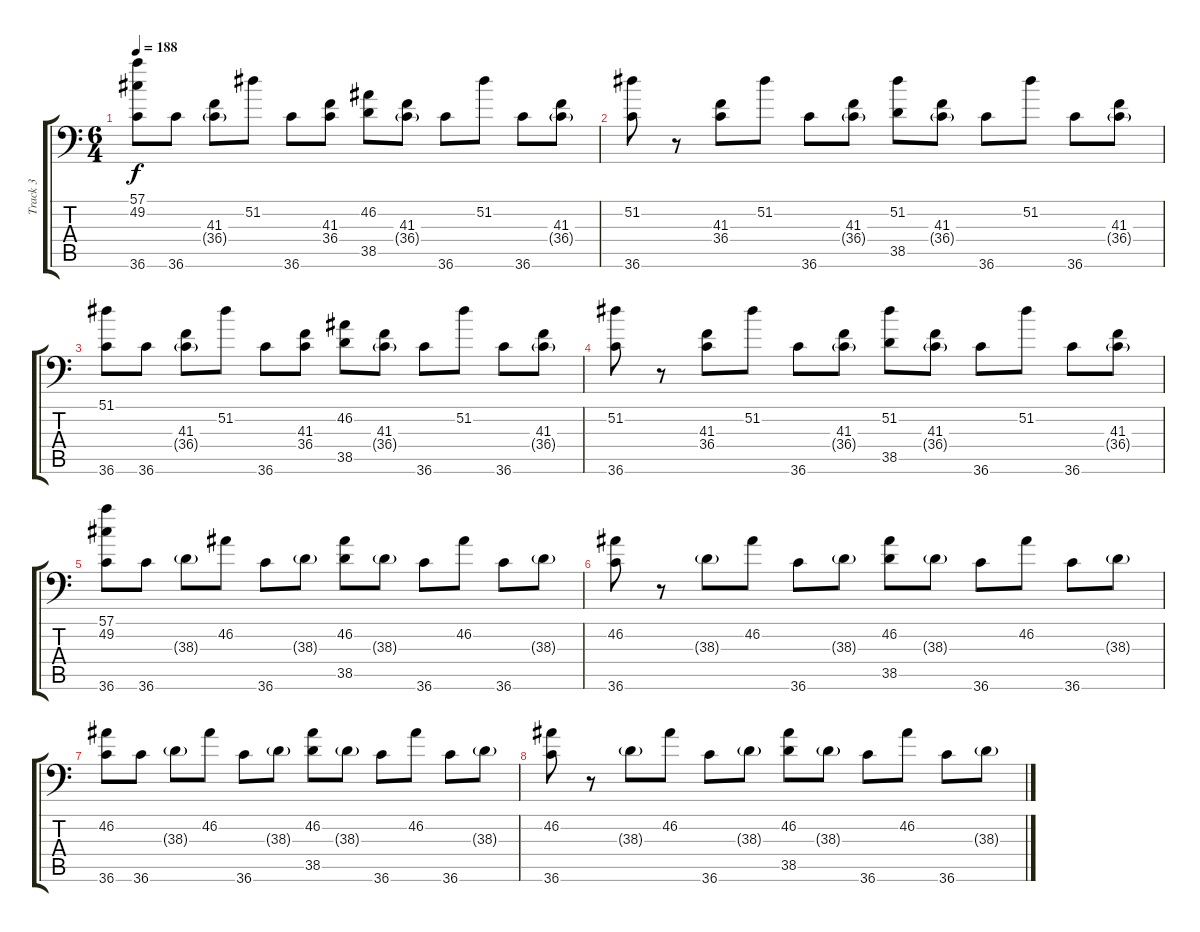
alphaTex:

\track ("Track 3" "Track 3") {instrument acousticgrandpiano}
\staff {score tabs}
\tuning (C-1 C-1 C-1 C-1 C-1 C-1) {hide}
\ts (6 4)
\tempo 188
\clef f4
\ks c
(57.1 49.2 36.6).8{dy f} 36.6.8 (41.3 36.4{g}).8 51.2.8 36.6.8 (41.3 36.4).8 (46.2 38.5).8 (41.3 36.4{g}).8 36.6.8 51.2.8 36.6.8 (41.3 36.4{g}).8 |
(51.2 36.6).8 r.8 (41.3 36.4).8 51.2.8 36.6.8 (41.3 36.4{g}).8 (51.2 38.5).8 (41.3 36.4{g}).8 36.6.8 51.2.8 36.6.8 (41.3 36.4{g}).8 |
(51.1 36.6).8 36.6.8 (41.3 36.4{g}).8 51.2.8 36.6.8 (41.3 36.4).8 (46.2 38.5).8 (41.3 36.4{g}).8 36.6.8 51.2.8 36.6.8 (41.3 36.4{g}).8 |
(51.2 36.6).8 r.8 (41.3 36.4).8 51.2.8 36.6.8 (41.3 36.4{g}).8 (51.2 38.5).8 (41.3 36.4{g}).8 36.6.8 51.2.8 36.6.8 (41.3 36.4{g}).8 |
(57.1 49.2 36.6).8 36.6.8 38.3{g}.8 46.2.8 36.6.8 38.3{g}.8 (46.2 38.5).8 38.3{g}.8 36.6.8 46.2.8 36.6.8 38.3{g}.8 |
(46.2 36.6).8 r.8 38.3{g}.8 46.2.8 36.6.8 38.3{g}.8 (46.2 38.5).8 38.3{g}.8 36.6.8 46.2.8 36.6.8 38.3{g}.8 |
(46.2 36.6).8 36.6.8 38.3{g}.8 46.2.8 36.6.8 38.3{g}.8 (46.2 38.5).8 38.3{g}.8 36.6.8 46.2.8 36.6.8 38.3{g}.8 |
(46.2 36.6).8 r.8 38.3{g}.8 46.2.8 36.6.8 38.3{g}.8 (46.2 38.5).8 38.3{g}.8 36.6.8 46.2.8 36.6.8 38.3{g}.8
